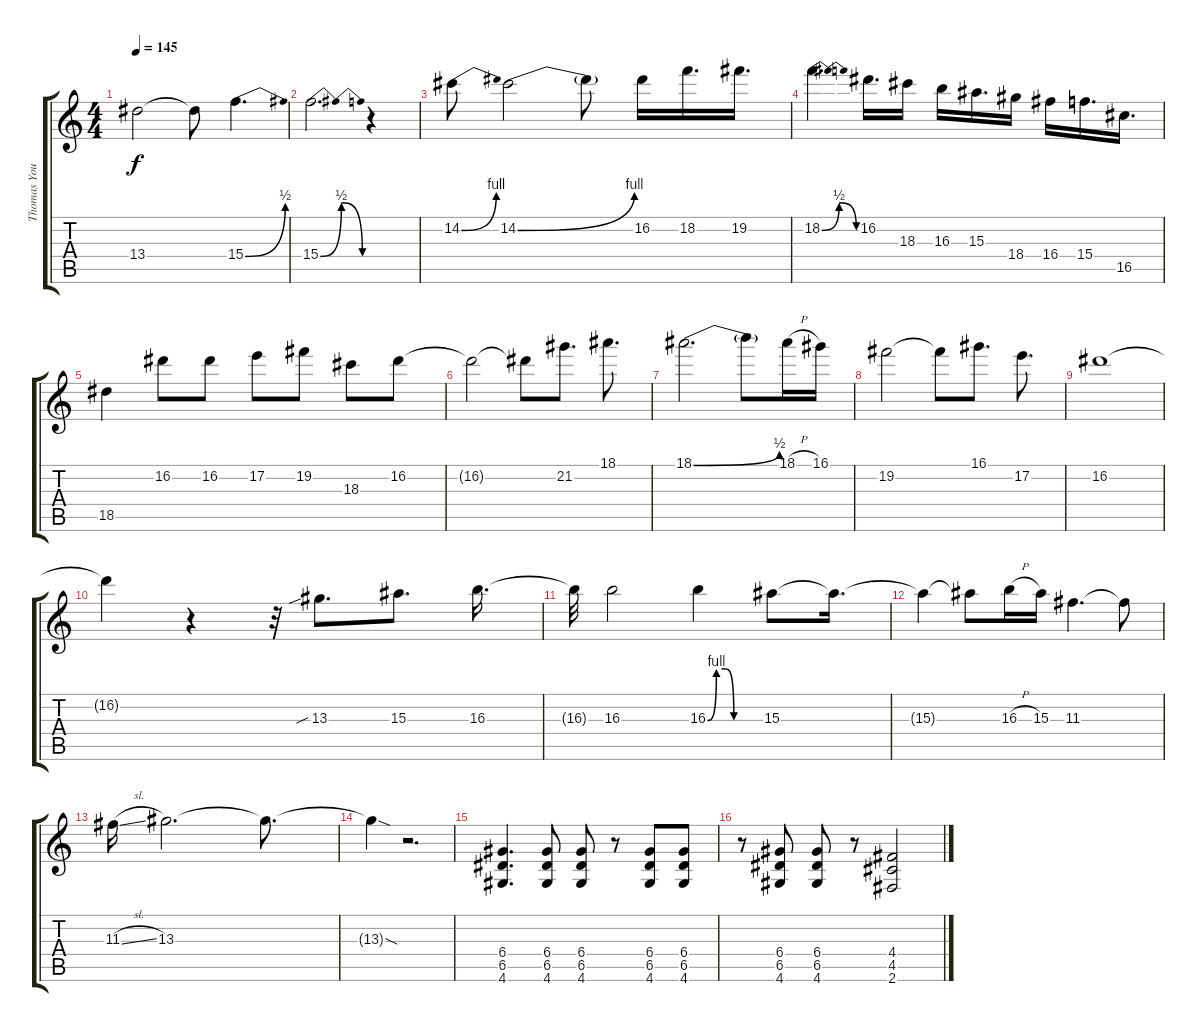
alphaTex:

\track ("Thomas Youngblood" "Thomas You") {instrument distortionguitar}
\staff {score tabs}
\tuning (E4 B3 G3 D3 A2 E2) {hide}
\ts (4 4)
\tempo 145
\clef g2
\ks c
13.4.2{dy f} 13.4{t}.8 15.4{be (bend 0 0 60 2)}.4{d} |
15.4{be (bendrelease 0 0 30 2 57 2 60 0)}.2{d} r.4 |
14.2{be (bend 0 0 60 4)}.8 14.2{be (bend 0 0 60 4)}.2 14.2{t}.8 16.2.16 18.2.16{d} 19.2.16{d} |
18.2{be (bendrelease 0 0 15 2 45 2 60 0)}.4{d} 16.2.16{d} 18.3.16 16.3.16 15.3.16{d} 18.4.16 16.4.16 15.4.16{d} 16.5.16{d} |
18.5.4 16.2.8 16.2.8 17.2.8 19.2.8 18.3.8 16.2.8 |
16.2{t}.2 16.2{t}.8 21.2.8{d} 18.1.8{d} |
18.1{be (bend 0 0 60 2)}.2{d} 18.1{t}.8 18.1{h}.16 16.1.16 |
19.2.2 19.2{t}.8 16.1.8{d} 17.2.8{d} |
16.2.1 |
16.2{t}.4 r.4 r.32 13.3{sib}.8{d} 15.3.8{d} 16.3.16{d} |
16.3{t}.32 16.3.2 16.3{be (custom 0 0 10 4 20 4 30 0 60 0)}.4 15.3.8 15.3{t}.16{d} |
15.3{t}.4 15.3{t}.8 16.3{h}.16 15.3.16 11.3.4{d} 11.3{t}.8 |
11.3{sl}.16 13.3.2{d} 13.3{t}.8{d} |
13.3{sod t}.4 r.2{d} |
(6.4 6.5 4.6).4{d} (6.4 6.5 4.6).8 (6.4 6.5 4.6).8 r.8 (6.4 6.5 4.6).8 (6.4 6.5 4.6).8 |
r.8 (6.4 6.5 4.6).8 (6.4 6.5 4.6).8 r.8 (4.4 4.5 2.6).2
